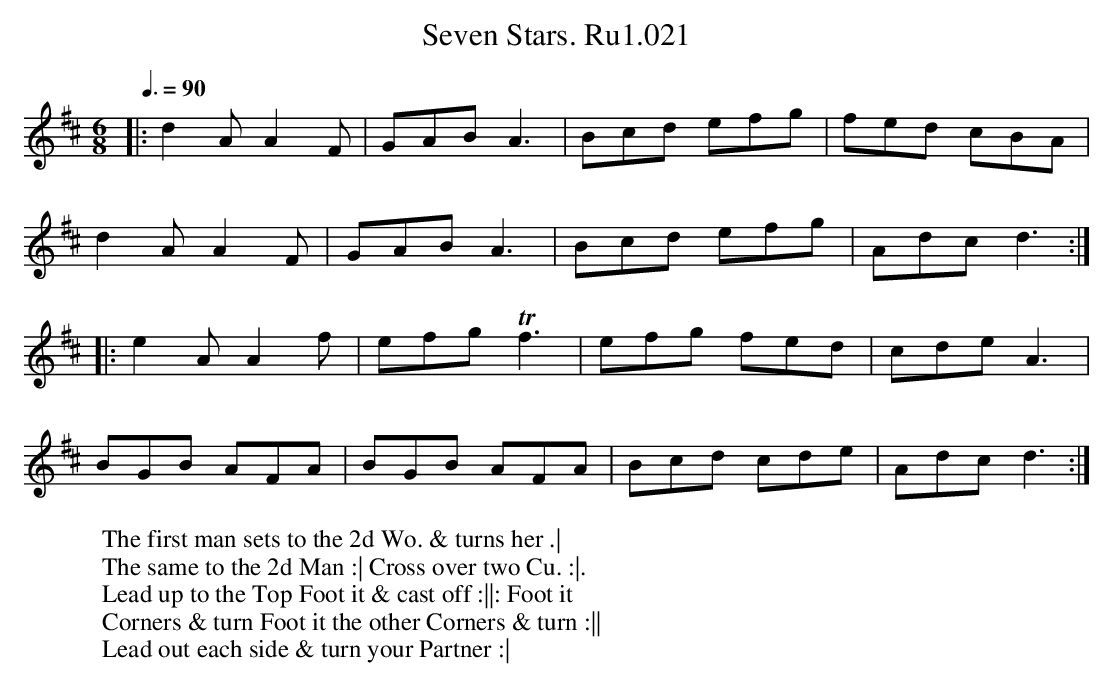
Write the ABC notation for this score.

X:1
T:Seven Stars. Ru1.021
M:6/8
L:1/8
W:The first man sets to the 2d Wo. & turns her .|
W:The same to the 2d Man :| Cross over two Cu. :|.
W:Lead up to the Top Foot it & cast off :||: Foot it
W:Corners & turn Foot it the other Corners & turn :||
W:Lead out each side & turn your Partner :|
Q:3/8=90
K:D
|:d2A A2F | GAB A3 | Bcd efg | fed cBA |
d2A A2F | GAB A3 | Bcd efg | Adc d3 :|
|: e2A A2f | efg Tf3 | efg fed | cde A3 |
BGB AFA | BGB AFA | Bcd cde | Adc d3 :|
